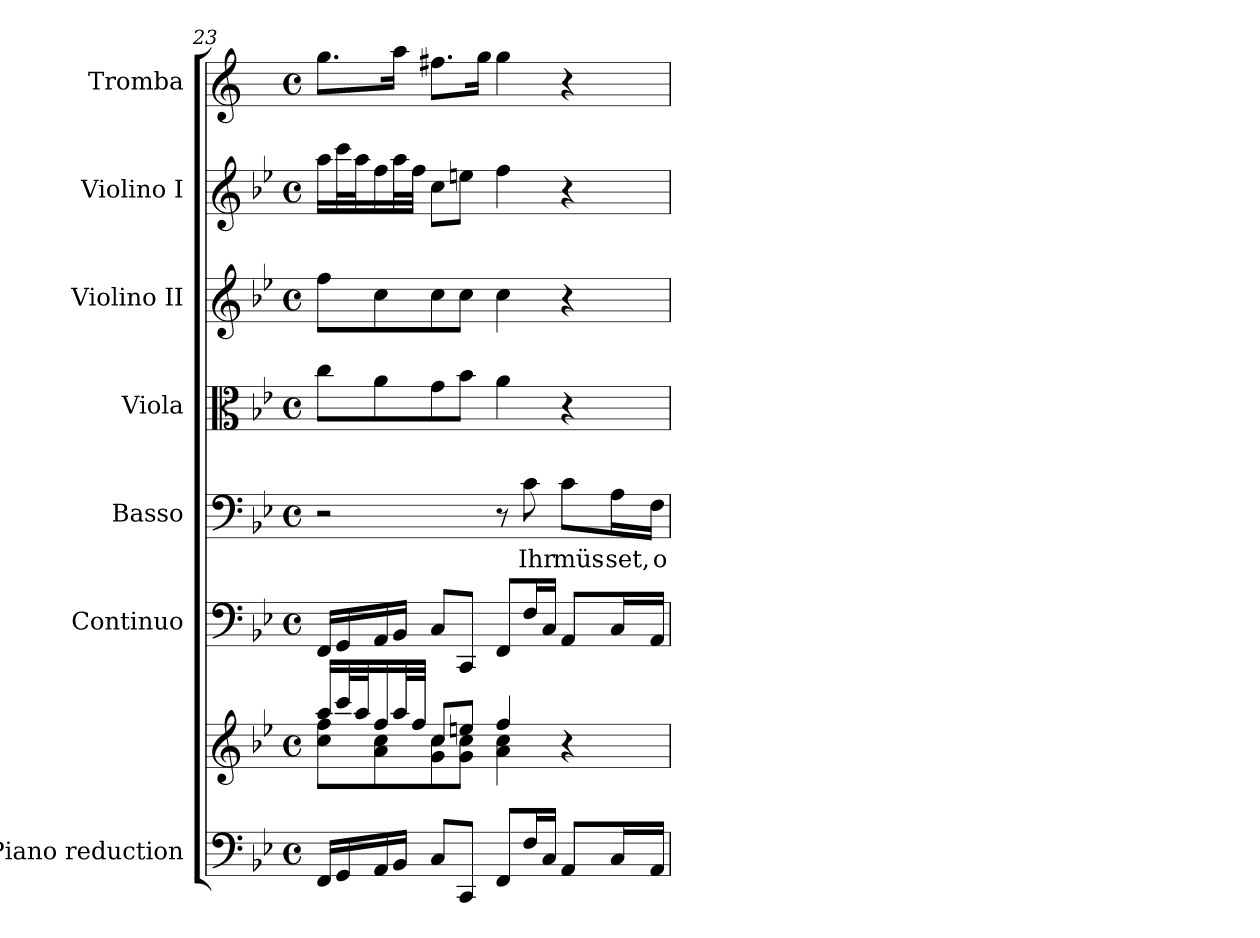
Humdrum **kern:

**kern	**kern	**kern	**kern	**text	**kern	**kern	**kern	**kern
*part7	*part7	*part6	*part5	*part5	*part4	*part3	*part2	*part1
*staff8	*staff7	*staff6	*staff5	*staff5	*staff4	*staff3	*staff2	*staff1
*I"Piano reduction	*	*I"Continuo	*I"Basso	*	*I"Viola	*I"Violino II	*I"Violino I	*I"Tromba
*I'Pno	*	*	*	*	*	*	*	*
*clefF4	*clefG2	*clefF4	*clefF4	*	*clefC3	*clefG2	*clefG2	*clefG2
*	*	*	*	*	*	*	*	*ITrd1c2
*k[b-e-]	*k[b-e-]	*k[b-e-]	*k[b-e-]	*	*k[b-e-]	*k[b-e-]	*k[b-e-]	*k[b-e-]
*M4/4	*M4/4	*M4/4	*M4/4	*	*M4/4	*M4/4	*M4/4	*M4/4
*met(c)	*met(c)	*met(c)	*met(c)	*	*met(c)	*met(c)	*met(c)	*met(c)
=23	=23	=23	=23	=23	=23	=23	=23	=23
*	*^	*	*	*	*	*	*	*
16FF/LL	16aa/LL	8cc\ 8ff\L	16FF/LL	2r	.	8cc\L	8ff\L	16aa\LL	8.ff\L
16GG/	32ccc/L	.	16GG/	.	.	.	.	32ccc\L	.
.	32aa/J	.	.	.	.	.	.	32aa\J	.
16AA/	16ff/	8a\ 8cc\	16AA/	.	.	8a\	8cc\	16ff\	.
16BB-/JJ	32aa/L	.	16BB-/JJ	.	.	.	.	32aa\L	16gg\Jk
.	32ff/JJJ	.	.	.	.	.	.	32ff\JJJ	.
8C/L	8cc/L	8g\ 8cc\	8C/L	.	.	8g\	8cc\	8cc\L	8.een\L
8CC/J	8een/J	8g\ 8cc\J	8CC/J	.	.	8b-\J	8cc\J	8een\J	.
.	.	.	.	.	.	.	.	.	16ff\Jk
8FF/L	4ff/	4a\ 4cc\	8FF/L	8r	.	4a\	4cc\	4ff\	4ff\
!	!	!	!	!	!LO:LY:b	!	!	!	!
16F/L	.	.	16F/L	8c\	Ihr	.	.	.	.
16C/JJ	.	.	16C/JJ	.	.	.	.	.	.
!	!	!	!	!	!LO:LY:b	!	!	!	!
8AA/L	4r	4ryy	8AA/L	8c\L	müs-	4r	4r	4r	4r
!	!	!	!	!	!LO:LY:b	!	!	!	!
16C/L	.	.	16C/L	16A\L	set,	.	.	.	.
!	!	!	!	!	!LO:LY:b	!	!	!	!
16AA/JJ	.	.	16AA/JJ	16F\JJ	o	.	.	.	.
*	*v	*v	*	*	*	*	*	*	*
=	=	=	=	=	=	=	=	=
*-	*-	*-	*-	*-	*-	*-	*-	*-
